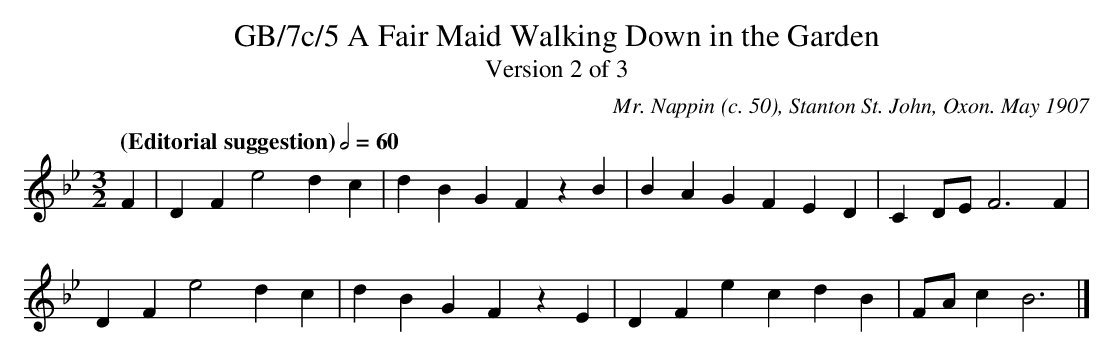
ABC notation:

X:1
T:GB/7c/5 A Fair Maid Walking Down in the Garden
T:Version 2 of 3
C:Mr. Nappin (c. 50), Stanton St. John, Oxon. May 1907
L:1/4
M:3/2
Q:"(Editorial suggestion)" 1/2=60
K:Bb
F | D F e2 d c | d B G F z B | B A G F E D | C D/E/ F3 F |
D F e2 d c | d B G F z E | D F e c d B | F/A/ c B3 |]
